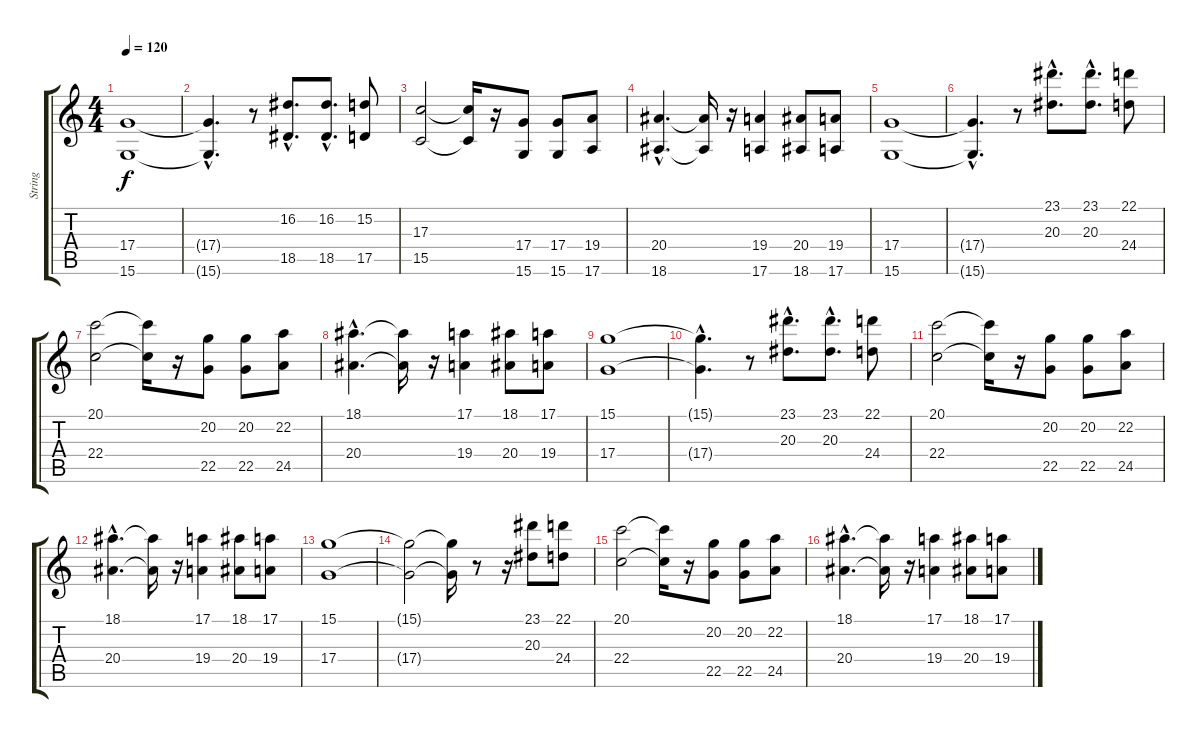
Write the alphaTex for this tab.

\track ("String" "String") {instrument stringensemble2}
\staff {score tabs}
\tuning (E4 B3 G3 D3 A2 E2) {hide}
\ts (4 4)
\tempo 120
\clef g2
\ks c
(17.4 15.6).1{dy f} |
(17.4{hac t} 15.6{hac t}).4{d} r.8 (16.2{hac} 18.5{hac}).8{d} (16.2{hac} 18.5{hac}).8{d} (15.2 17.5).8 |
(17.3 15.5).2 (17.3{t} 15.5{t}).16 r.16 (17.4 15.6).8 (17.4 15.6).8 (19.4 17.6).8 |
(20.4{hac} 18.6{hac}).4{d} (20.4{t} 18.6{t}).16 r.16 (19.4 17.6).4 (20.4 18.6).8 (19.4 17.6).8 |
(17.4 15.6).1 |
(17.4{hac t} 15.6{hac t}).4{d} r.8 (23.1{hac} 20.3{hac}).8{d} (23.1{hac} 20.3{hac}).8{d} (22.1 24.4).8 |
(20.1 22.4).2 (20.1{t} 22.4{t}).16 r.16 (20.2 22.5).8 (20.2 22.5).8 (22.2 24.5).8 |
(18.1{hac} 20.4{hac}).4{d} (18.1{t} 20.4{t}).16 r.16 (17.1 19.4).4 (18.1 20.4).8 (17.1 19.4).8 |
(15.1 17.4).1 |
(15.1{hac t} 17.4{hac t}).4{d} r.8 (23.1{hac} 20.3{hac}).8{d} (23.1{hac} 20.3{hac}).8{d} (22.1 24.4).8 |
(20.1 22.4).2 (20.1{t} 22.4{t}).16 r.16 (20.2 22.5).8 (20.2 22.5).8 (22.2 24.5).8 |
(18.1{hac} 20.4{hac}).4{d} (18.1{t} 20.4{t}).16 r.16 (17.1 19.4).4 (18.1 20.4).8 (17.1 19.4).8 |
(15.1 17.4).1 |
(15.1{t} 17.4{t}).2 (15.1{t} 17.4{t}).16 r.8 r.16 (23.1 20.3).8 (22.1 24.4).8 |
(20.1 22.4).2 (20.1{t} 22.4{t}).16 r.16 (20.2 22.5).8 (20.2 22.5).8 (22.2 24.5).8 |
(18.1{hac} 20.4{hac}).4{d} (18.1{t} 20.4{t}).16 r.16 (17.1 19.4).4 (18.1 20.4).8 (17.1 19.4).8
